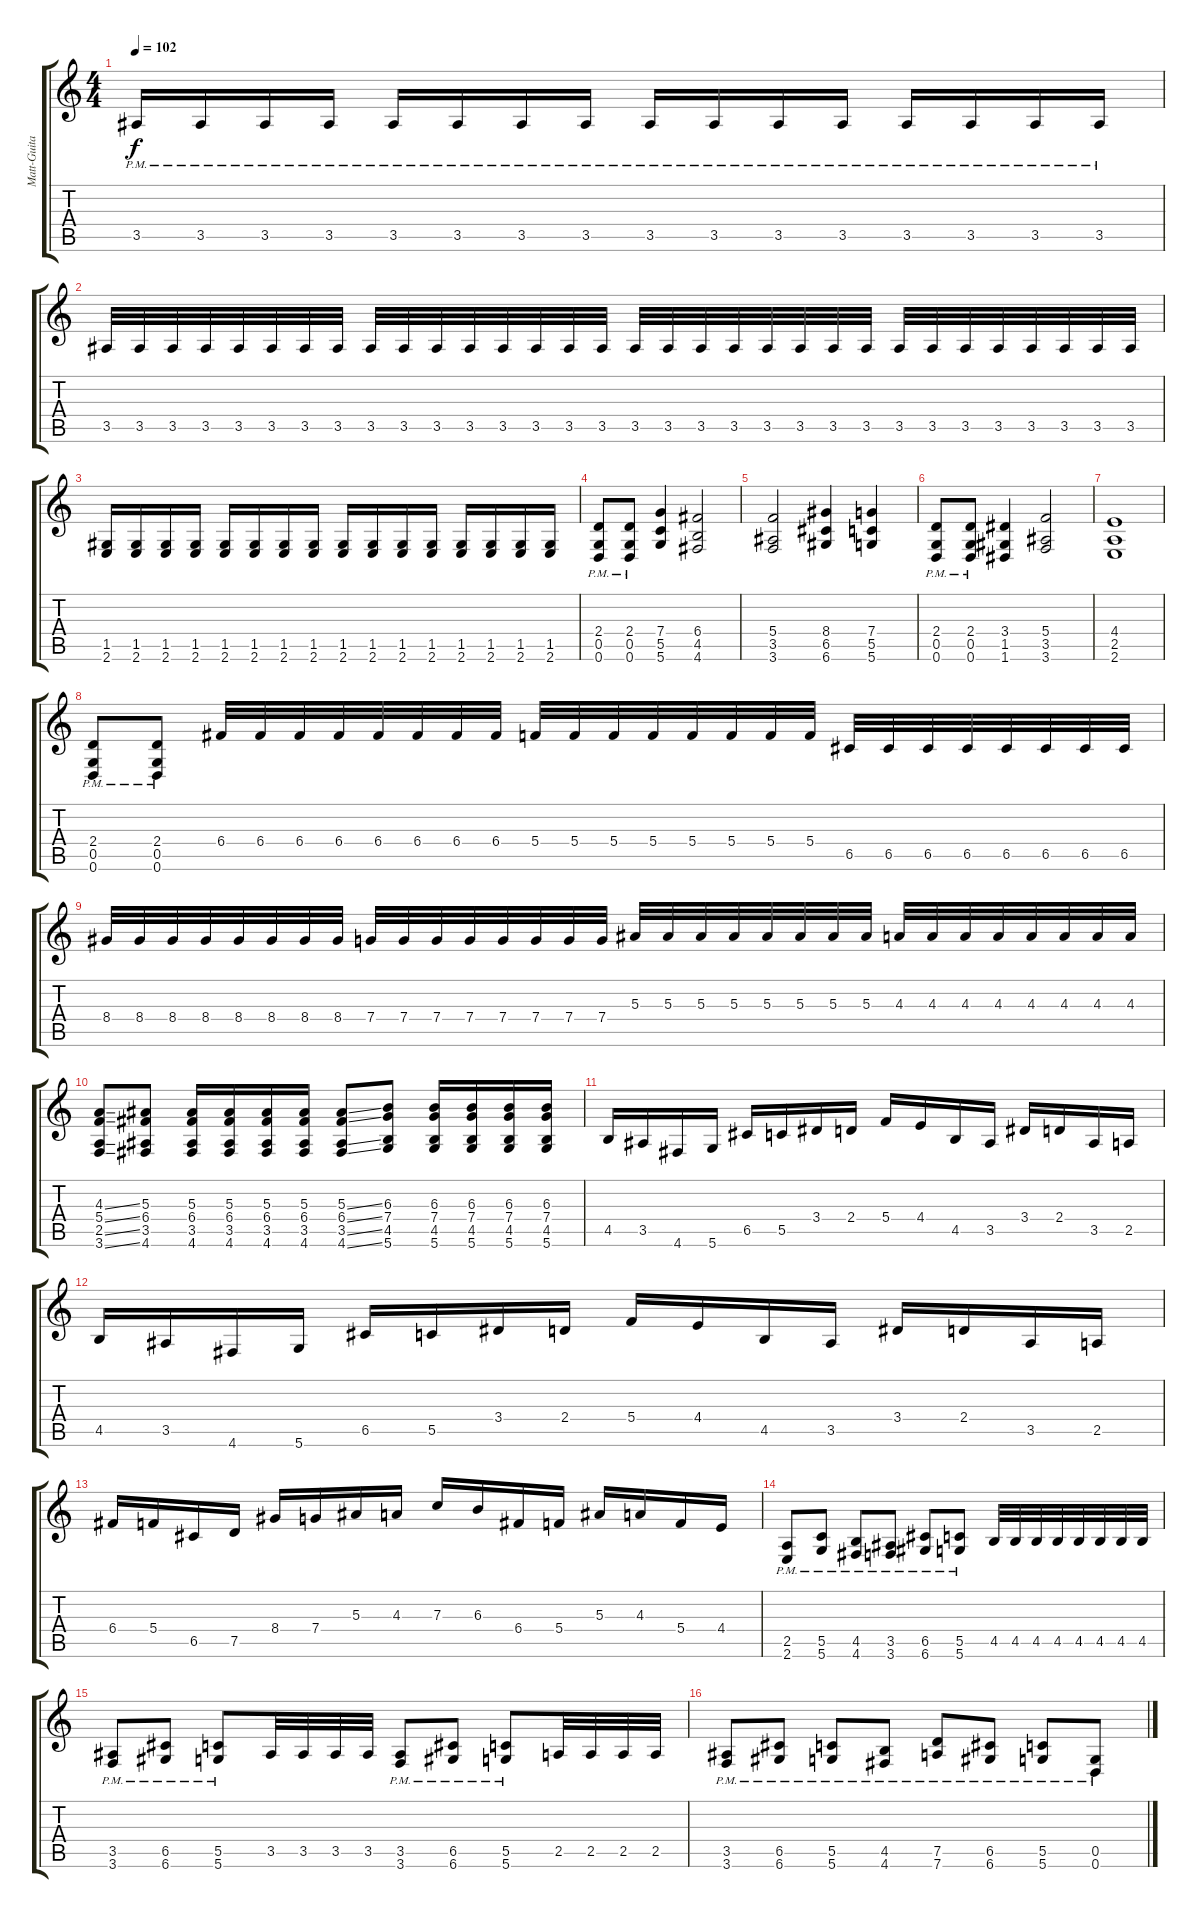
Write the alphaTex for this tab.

\track ("Matt-Guitar" "Matt-Guita") {instrument overdrivenguitar}
\staff {score tabs}
\tuning (D4 A3 F3 C3 G2 D2) {hide}
\ts (4 4)
\tempo 102
\clef g2
\ks c
3.5{pm}.16{dy f} 3.5{pm}.16 3.5{pm}.16 3.5{pm}.16 3.5{pm}.16 3.5{pm}.16 3.5{pm}.16 3.5{pm}.16 3.5{pm}.16 3.5{pm}.16 3.5{pm}.16 3.5{pm}.16 3.5{pm}.16 3.5{pm}.16 3.5{pm}.16 3.5{pm}.16 |
3.5.32 3.5.32 3.5.32 3.5.32 3.5.32 3.5.32 3.5.32 3.5.32 3.5.32 3.5.32 3.5.32 3.5.32 3.5.32 3.5.32 3.5.32 3.5.32 3.5.32 3.5.32 3.5.32 3.5.32 3.5.32 3.5.32 3.5.32 3.5.32 3.5.32 3.5.32 3.5.32 3.5.32 3.5.32 3.5.32 3.5.32 3.5.32 |
(1.5 2.6).16 (1.5 2.6).16 (1.5 2.6).16 (1.5 2.6).16 (1.5 2.6).16 (1.5 2.6).16 (1.5 2.6).16 (1.5 2.6).16 (1.5 2.6).16 (1.5 2.6).16 (1.5 2.6).16 (1.5 2.6).16 (1.5 2.6).16 (1.5 2.6).16 (1.5 2.6).16 (1.5 2.6).16 |
(2.4{pm} 0.5{pm} 0.6{pm}).8 (2.4{pm} 0.5{pm} 0.6{pm}).8 (7.4 5.5 5.6).4 (6.4 4.5 4.6).2 |
(5.4 3.5 3.6).2 (8.4 6.5 6.6).4 (7.4 5.5 5.6).4 |
(2.4{pm} 0.5{pm} 0.6{pm}).8 (2.4{pm} 0.5{pm} 0.6{pm}).8 (3.4 1.5 1.6).4 (5.4 3.5 3.6).2 |
(4.4 2.5 2.6).1 |
(2.4{pm} 0.5{pm} 0.6{pm}).8 (2.4{pm} 0.5{pm} 0.6{pm}).8 6.4.32 6.4.32 6.4.32 6.4.32 6.4.32 6.4.32 6.4.32 6.4.32 5.4.32 5.4.32 5.4.32 5.4.32 5.4.32 5.4.32 5.4.32 5.4.32 6.5.32 6.5.32 6.5.32 6.5.32 6.5.32 6.5.32 6.5.32 6.5.32 |
8.4.32 8.4.32 8.4.32 8.4.32 8.4.32 8.4.32 8.4.32 8.4.32 7.4.32 7.4.32 7.4.32 7.4.32 7.4.32 7.4.32 7.4.32 7.4.32 5.3.32 5.3.32 5.3.32 5.3.32 5.3.32 5.3.32 5.3.32 5.3.32 4.3.32 4.3.32 4.3.32 4.3.32 4.3.32 4.3.32 4.3.32 4.3.32 |
(4.3{ss} 5.4{ss} 2.5{ss} 3.6{ss}).8 (5.3 6.4 3.5 4.6).8 (5.3 6.4 3.5 4.6).16 (5.3 6.4 3.5 4.6).16 (5.3 6.4 3.5 4.6).16 (5.3 6.4 3.5 4.6).16 (5.3{ss} 6.4{ss} 3.5{ss} 4.6{ss}).8 (6.3 7.4 4.5 5.6).8 (6.3 7.4 4.5 5.6).16 (6.3 7.4 4.5 5.6).16 (6.3 7.4 4.5 5.6).16 (6.3 7.4 4.5 5.6).16 |
4.5.16 3.5.16 4.6.16 5.6.16 6.5.16 5.5.16 3.4.16 2.4.16 5.4.16 4.4.16 4.5.16 3.5.16 3.4.16 2.4.16 3.5.16 2.5.16 |
4.5.16 3.5.16 4.6.16 5.6.16 6.5.16 5.5.16 3.4.16 2.4.16 5.4.16 4.4.16 4.5.16 3.5.16 3.4.16 2.4.16 3.5.16 2.5.16 |
6.4.16 5.4.16 6.5.16 7.5.16 8.4.16 7.4.16 5.3.16 4.3.16 7.3.16 6.3.16 6.4.16 5.4.16 5.3.16 4.3.16 5.4.16 4.4.16 |
(2.5{pm} 2.6{pm}).8 (5.5{pm} 5.6{pm}).8 (4.5{pm} 4.6{pm}).8 (3.5{pm} 3.6{pm}).8 (6.5{pm} 6.6{pm}).8 (5.5{pm} 5.6{pm}).8 4.5.32 4.5.32 4.5.32 4.5.32 4.5.32 4.5.32 4.5.32 4.5.32 |
(3.5{pm} 3.6{pm}).8 (6.5{pm} 6.6{pm}).8 (5.5{pm} 5.6{pm}).8 3.5.32 3.5.32 3.5.32 3.5.32 (3.5{pm} 3.6{pm}).8 (6.5{pm} 6.6{pm}).8 (5.5{pm} 5.6{pm}).8 2.5.32 2.5.32 2.5.32 2.5.32 |
(3.5{pm} 3.6{pm}).8 (6.5{pm} 6.6{pm}).8 (5.5{pm} 5.6{pm}).8 (4.5{pm} 4.6{pm}).8 (7.5{pm} 7.6{pm}).8 (6.5{pm} 6.6{pm}).8 (5.5{pm} 5.6{pm}).8 (0.5{pm} 0.6{pm}).8
